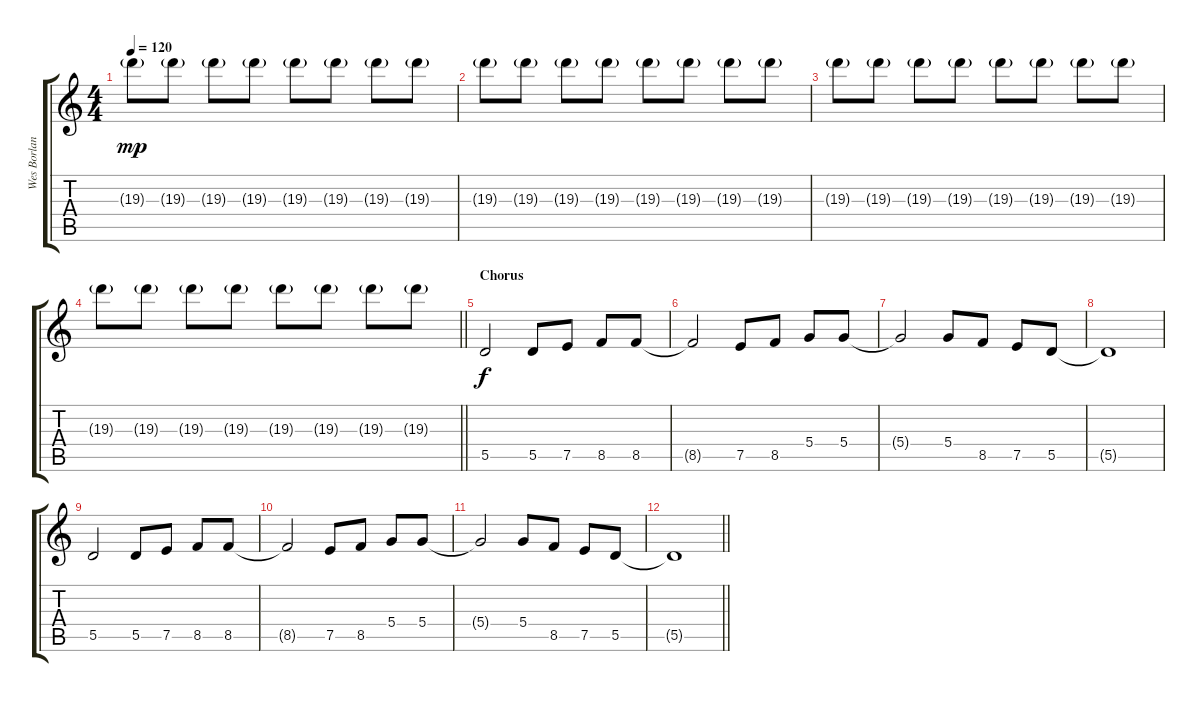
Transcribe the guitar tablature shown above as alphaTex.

\track ("Wes Borland (2nd Guitar)" "Wes Borlan") {instrument distortionguitar}
\staff {score tabs}
\tuning (E4 B3 G3 D3 A2 D2) {hide}
\ts (4 4)
\tempo 120
\clef g2
\ks c
19.3{g}.8{dy mp} 19.3{g}.8 19.3{g}.8 19.3{g}.8 19.3{g}.8 19.3{g}.8 19.3{g}.8 19.3{g}.8 |
19.3{g}.8 19.3{g}.8 19.3{g}.8 19.3{g}.8 19.3{g}.8 19.3{g}.8 19.3{g}.8 19.3{g}.8 |
19.3{g}.8 19.3{g}.8 19.3{g}.8 19.3{g}.8 19.3{g}.8 19.3{g}.8 19.3{g}.8 19.3{g}.8 |
\barLineRight lightlight
19.3{g}.8 19.3{g}.8 19.3{g}.8 19.3{g}.8 19.3{g}.8 19.3{g}.8 19.3{g}.8 19.3{g}.8 |
\section ("" "Chorus")
5.5.2{dy f} 5.5.8 7.5.8 8.5.8 8.5.8 |
8.5{t}.2 7.5.8 8.5.8 5.4.8 5.4.8 |
5.4{t}.2 5.4.8 8.5.8 7.5.8 5.5.8 |
5.5{t}.1 |
5.5.2 5.5.8 7.5.8 8.5.8 8.5.8 |
8.5{t}.2 7.5.8 8.5.8 5.4.8 5.4.8 |
5.4{t}.2 5.4.8 8.5.8 7.5.8 5.5.8 |
\barLineRight lightlight
5.5{t}.1
